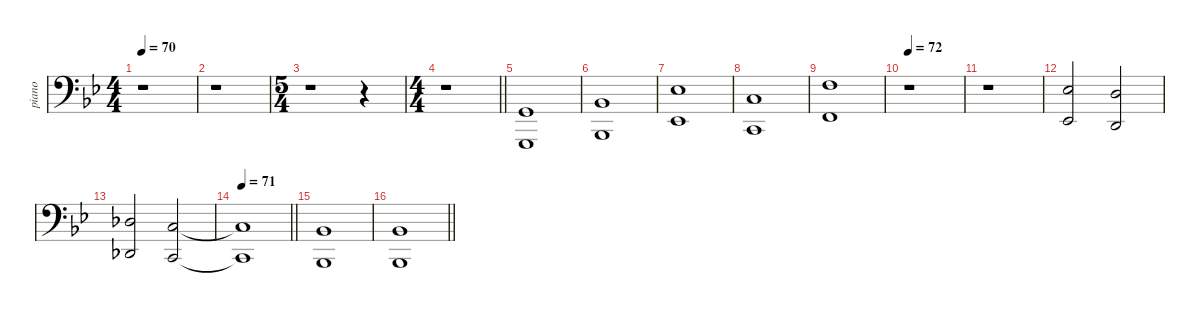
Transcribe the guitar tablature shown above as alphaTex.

\defaultSystemsLayout 8
\hideDynamics
\bracketExtendMode nobrackets
\otherSystemsTrackNameOrientation horizontal
\track ("Piano (LH)-show" "piano") {mute instrument acousticgrandpiano}
\staff {score}
\tuning (F2 C2 F1 C1 F0 C0)
\ts (4 4)
\tempo 70
\clef f4
\ks gminor
r.1{dy f instrument acousticgrandpiano beam Down} |
r.1{beam Down} |
\ts (5 4)
r.1{beam Down} r.4{beam Down} |
\ts (4 4)
\barLineRight lightlight
r.1{beam Down} |
(7.2{acc forcenatural} 7.4{acc forcenatural}).1{beam Up} |
(5.1{acc b} 5.3{acc b}).1{beam Up} |
(10.1{acc b} 10.3{acc b}).1{beam Up} |
(7.1{acc forcenatural} 7.3{acc forcenatural}).1{beam Up} |
(12.1{acc forcenatural} 12.3{acc forcenatural}).1{beam Up} |
\tempo 72
r.1{beam Down} |
r.1{beam Down} |
(10.1{acc b} 10.3{acc b}).2{beam Up} (9.1{acc forcenatural} 9.3{acc forcenatural}).2{beam Up} |
(8.1{acc b} 8.3{acc b}).2{beam Up} (7.1{acc forcenatural} 7.3{acc forcenatural}).2{beam Up} |
\tempo 71
\barLineRight lightlight
(7.1{t acc forcenatural} 7.3{t acc forcenatural}).1{beam Up} |
(5.1{acc b} 5.3{acc b}).1{beam Up} |
\barLineRight lightlight
(5.1{acc b} 5.3{acc b}).1{beam Up}
